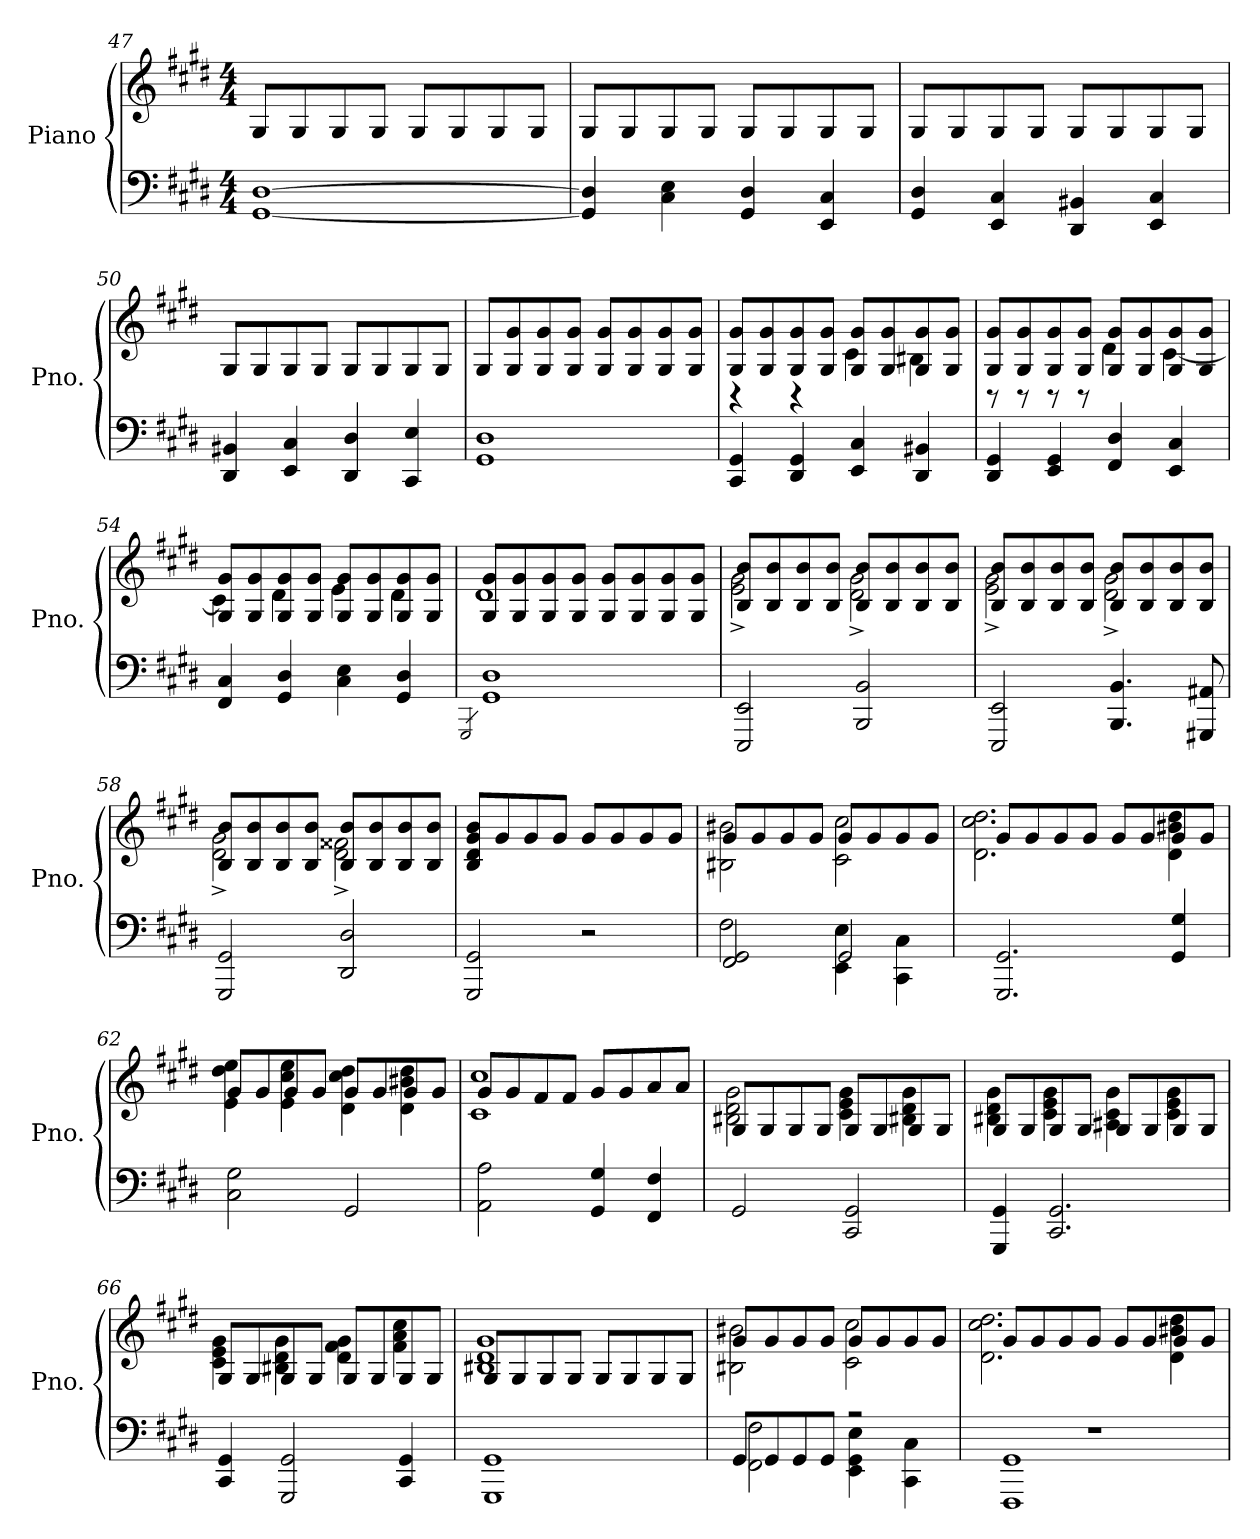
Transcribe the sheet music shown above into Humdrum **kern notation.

**kern	**kern
*part1	*part1
*staff2	*staff1
*I"Piano	*
*I'Pno.	*
*clefF4	*clefG2
*k[f#c#g#d#]	*k[f#c#g#d#]
*E:	*E:
*M4/4	*M4/4
=47	=47
[1GG# [1D#	8G#/L
.	8G#/
.	8G#/
.	8G#/J
.	8G#/L
.	8G#/
.	8G#/
.	8G#/J
!!LO:LB:g=z
=48	=48
4GG#/] 4D#/]	8G#/L
.	8G#/
4C#\ 4E\	8G#/
.	8G#/J
4GG#/ 4D#/	8G#/L
.	8G#/
4EE/ 4C#/	8G#/
.	8G#/J
=49	=49
4GG#/ 4D#/	8G#/L
.	8G#/
4EE/ 4C#/	8G#/
.	8G#/J
4DD#/ 4BB#X/	8G#/L
.	8G#/
4EE/ 4C#/	8G#/
.	8G#/J
=50	=50
4DD#/ 4BB#X/	8G#/L
.	8G#/
4EE/ 4C#/	8G#/
.	8G#/J
4DD#/ 4D#/	8G#/L
.	8G#/
4CC#/ 4E/	8G#/
.	8G#/J
=51	=51
1GG# 1D#	8G#/L
.	8G#/ 8g#/
.	8G#/ 8g#/
.	8G#/ 8g#/J
.	8G#/ 8g#/L
.	8G#/ 8g#/
.	8G#/ 8g#/
.	8G#/ 8g#/J
!!LO:LB:g=z
=52	=52
*	*^
4CC#/ 4GG#/	8G#/ 8g#/L	4r
.	8G#/ 8g#/	.
4DD#/ 4GG#/	8G#/ 8g#/	4r
.	8G#/ 8g#/J	.
4EE/ 4C#/	8G#/ 8g#/L	4c#\
.	8G#/ 8g#/	.
4DD#/ 4BB#X/	8G#/ 8g#/	4B#X\
.	8G#/ 8g#/J	.
=53	=53	=53
4DD#/ 4GG#/	8G#/ 8g#/L	8r
.	8G#/ 8g#/	8r
4EE/ 4GG#/	8G#/ 8g#/	8r
.	8G#/ 8g#/J	8r
4FF#/ 4D#/	8G#/ 8g#/L	4d#\
.	8G#/ 8g#/	.
4EE/ 4C#/	8G#/ 8g#/	[4c#\
.	8G#/ 8g#/J	.
=54	=54	=54
4FF#/ 4C#/	8G#/ 8g#/L	4c#\]
.	8G#/ 8g#/	.
4GG#/ 4D#/	8G#/ 8g#/	4d#\
.	8G#/ 8g#/J	.
4C#\ 4E\	8G#/ 8g#/L	4e\
.	8G#/ 8g#/	.
4GG#/ 4D#/	8G#/ 8g#/	4d#\
.	8G#/ 8g#/J	.
=55	=55	=55
2qGGG#/	.	.
1GG# 1D#	8G#/ 8g#/L	1d#
.	8G#/ 8g#/	.
.	8G#/ 8g#/	.
.	8G#/ 8g#/J	.
.	8G#/ 8g#/L	.
.	8G#/ 8g#/	.
.	8G#/ 8g#/	.
.	8G#/ 8g#/J	.
!!LO:LB:g=z	!!
=56	=56	=56
2EEE/ 2EE/	8B/ 8b/L	2e\^ 2g#\^
.	8B/ 8b/	.
.	8B/ 8b/	.
.	8B/ 8b/J	.
2BBB/ 2BB/	8B/ 8b/L	2d#\^ 2g#\^
.	8B/ 8b/	.
.	8B/ 8b/	.
.	8B/ 8b/J	.
=57	=57	=57
2EEE/ 2EE/	8B/ 8b/L	2e\^ 2g#\^
.	8B/ 8b/	.
.	8B/ 8b/	.
.	8B/ 8b/J	.
4.BBB/ 4.BB/	8B/ 8b/L	2d#\^ 2g#\^
.	8B/ 8b/	.
.	8B/ 8b/	.
8GGG#X/ 8AA#X/	8B/ 8b/J	.
=58	=58	=58
2GGG#/ 2GG#/	8B/ 8b/L	2d#\^ 2g#\^
.	8B/ 8b/	.
.	8B/ 8b/	.
.	8B/ 8b/J	.
2DD#/ 2D#/	8B/ 8b/L	2d#\^ 2f##X\^
.	8B/ 8b/	.
.	8B/ 8b/	.
.	8B/ 8b/J	.
*	*v	*v
=59	=59
2GGG#/ 2GG#/	8B/ 8d#/ 8g#/ 8b/L
.	8g#/
.	8g#/
.	8g#/J
2r	8g#/L
.	8g#/
.	8g#/
.	8g#/J
!!LO:PB:g=z
=60	=60
*^	*^
2FF#/ 2GG#/	2F#\	8g#/L	2B#X\ 2b#X\
.	.	8g#/	.
.	.	8g#/	.
.	.	8g#/J	.
2GG#/	4EE\ 4E\	8g#/L	2c#\ 2cc#\
.	.	8g#/	.
.	4CC#\ 4C#\	8g#/	.
.	.	8g#/J	.
*v	*v	*	*
=61	=61	=61
2.GGG#/ 2.GG#/	8g#/L	2.d#\ 2.cc#\ 2.dd#\
.	8g#/	.
.	8g#/	.
.	8g#/J	.
.	8g#/L	.
.	8g#/	.
4GG#/ 4G#/	8g#/	4d#\ 4b#X\ 4dd#\
.	8g#/J	.
=62	=62	=62
2C#\ 2G#\	8g#/L	4e\ 4dd#\ 4ee\
.	8g#/	.
.	8g#/	4e\ 4cc#\ 4ee\
.	8g#/J	.
2GG#/	8g#/L	4d#\ 4cc#\ 4dd#\
.	8g#/	.
.	8g#/	4d#\ 4b#X\ 4dd#\
.	8g#/J	.
=63	=63	=63
2AA\ 2A\	8g#/L	1c# 1cc#
.	8g#/	.
.	8f#/	.
.	8f#/J	.
4GG#/ 4G#/	8g#/L	.
.	8g#/	.
4FF#/ 4F#/	8a/	.
.	8a/J	.
!!LO:LB:g=z	!!
=64	=64	=64
2GG#/	8G#/L	2B#X\ 2d#\ 2g#\
.	8G#/	.
.	8G#/	.
.	8G#/J	.
2CC#/ 2GG#/	8G#/L	4c#\ 4e\ 4g#\
.	8G#/	.
.	8G#/	4B#X\ 4d#\ 4g#\
.	8G#/J	.
=65	=65	=65
4GGG#/ 4GG#/	8G#/L	4B#X\ 4d#\ 4g#\
.	8G#/	.
2.CC#/ 2.GG#/	8G#/	4c#\ 4e\ 4g#\
.	8G#/J	.
.	8G#/L	4A#X\ 4c#\ 4g#\
.	8G#/	.
.	8G#/	4c#\ 4e\ 4g#\
.	8G#/J	.
=66	=66	=66
4CC#/ 4GG#/	8G#/L	4c#\ 4e\ 4g#\
.	8G#/	.
2GGG#/ 2GG#/	8G#/	4B#X\ 4d#\ 4g#\
.	8G#/J	.
.	8G#/L	4d#\ 4f#\ 4g#\
.	8G#/	.
4CC#/ 4GG#/	8G#/	4f#\ 4a\ 4cc#\
.	8G#/J	.
=67	=67	=67
1GGG# 1GG#	8G#/L	1B#X 1d# 1g#
.	8G#/	.
.	8G#/	.
.	8G#/J	.
.	8G#/L	.
.	8G#/	.
.	8G#/	.
.	8G#/J	.
!!LO:LB:g=z	!!
=68	=68	=68
*^	*	*
8GG#/L	2FF#\ 2F#\	8g#/L	2B#X\ 2b#X\
8GG#/	.	8g#/	.
8GG#/	.	8g#/	.
8GG#/J	.	8g#/J	.
2r	4EE\ 4GG#\ 4E\	8g#/L	2c#\ 2cc#\
.	.	8g#/	.
.	4CC#\ 4C#\	8g#/	.
.	.	8g#/J	.
=69	=69	=69	=69
1r	1FFF# 1GG#	8g#/L	2.d#\ 2.cc#\ 2.dd#\
.	.	8g#/	.
.	.	8g#/	.
.	.	8g#/J	.
.	.	8g#/L	.
.	.	8g#/	.
.	.	8g#/	4d#\ 4b#X\ 4dd#\
.	.	8g#/J	.
*v	*v	*	*
*	*v	*v
=	=
*-	*-
